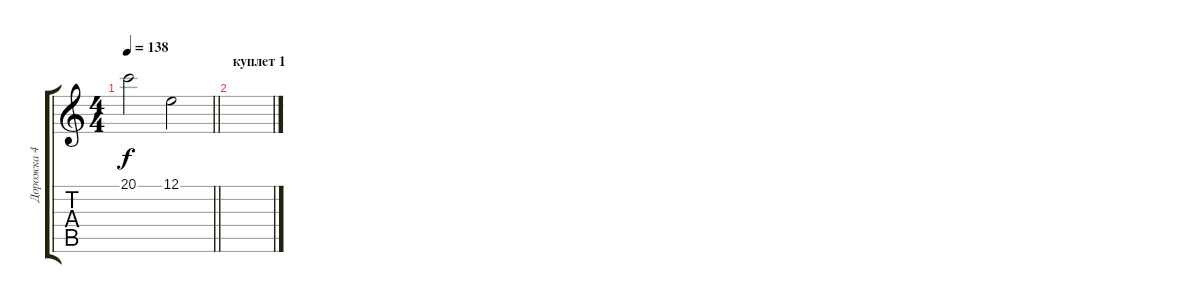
\track ("Дорожка 4" "Дорожка 4") {instrument stringensemble1}
\staff {score tabs}
\tuning (E4 B3 G3 D3 A2 E2) {hide}
\ts (4 4)
\tempo 138
\clef g2
\barLineRight lightlight
\ks c
20.1.2{dy f} 12.1.2 |
\section ("" "куплет 1")
